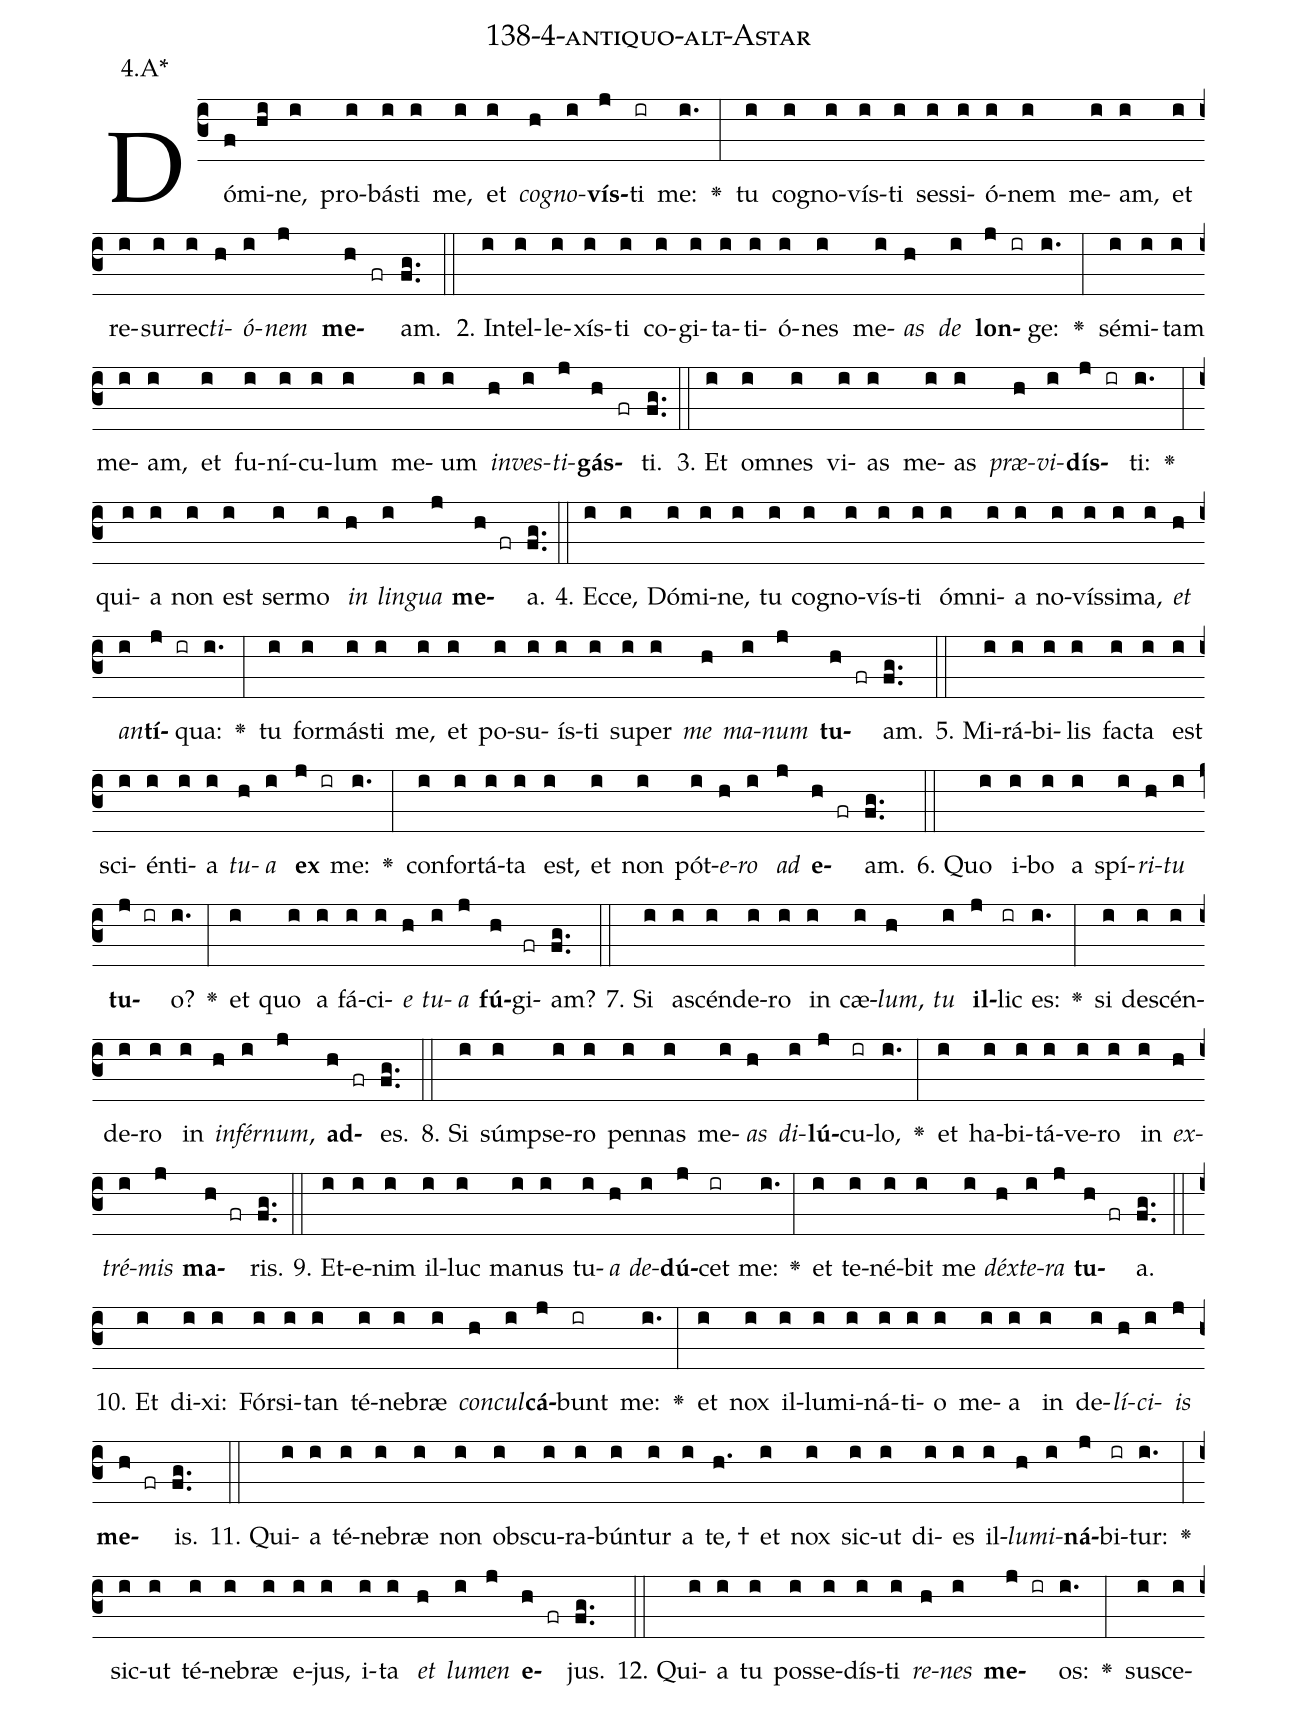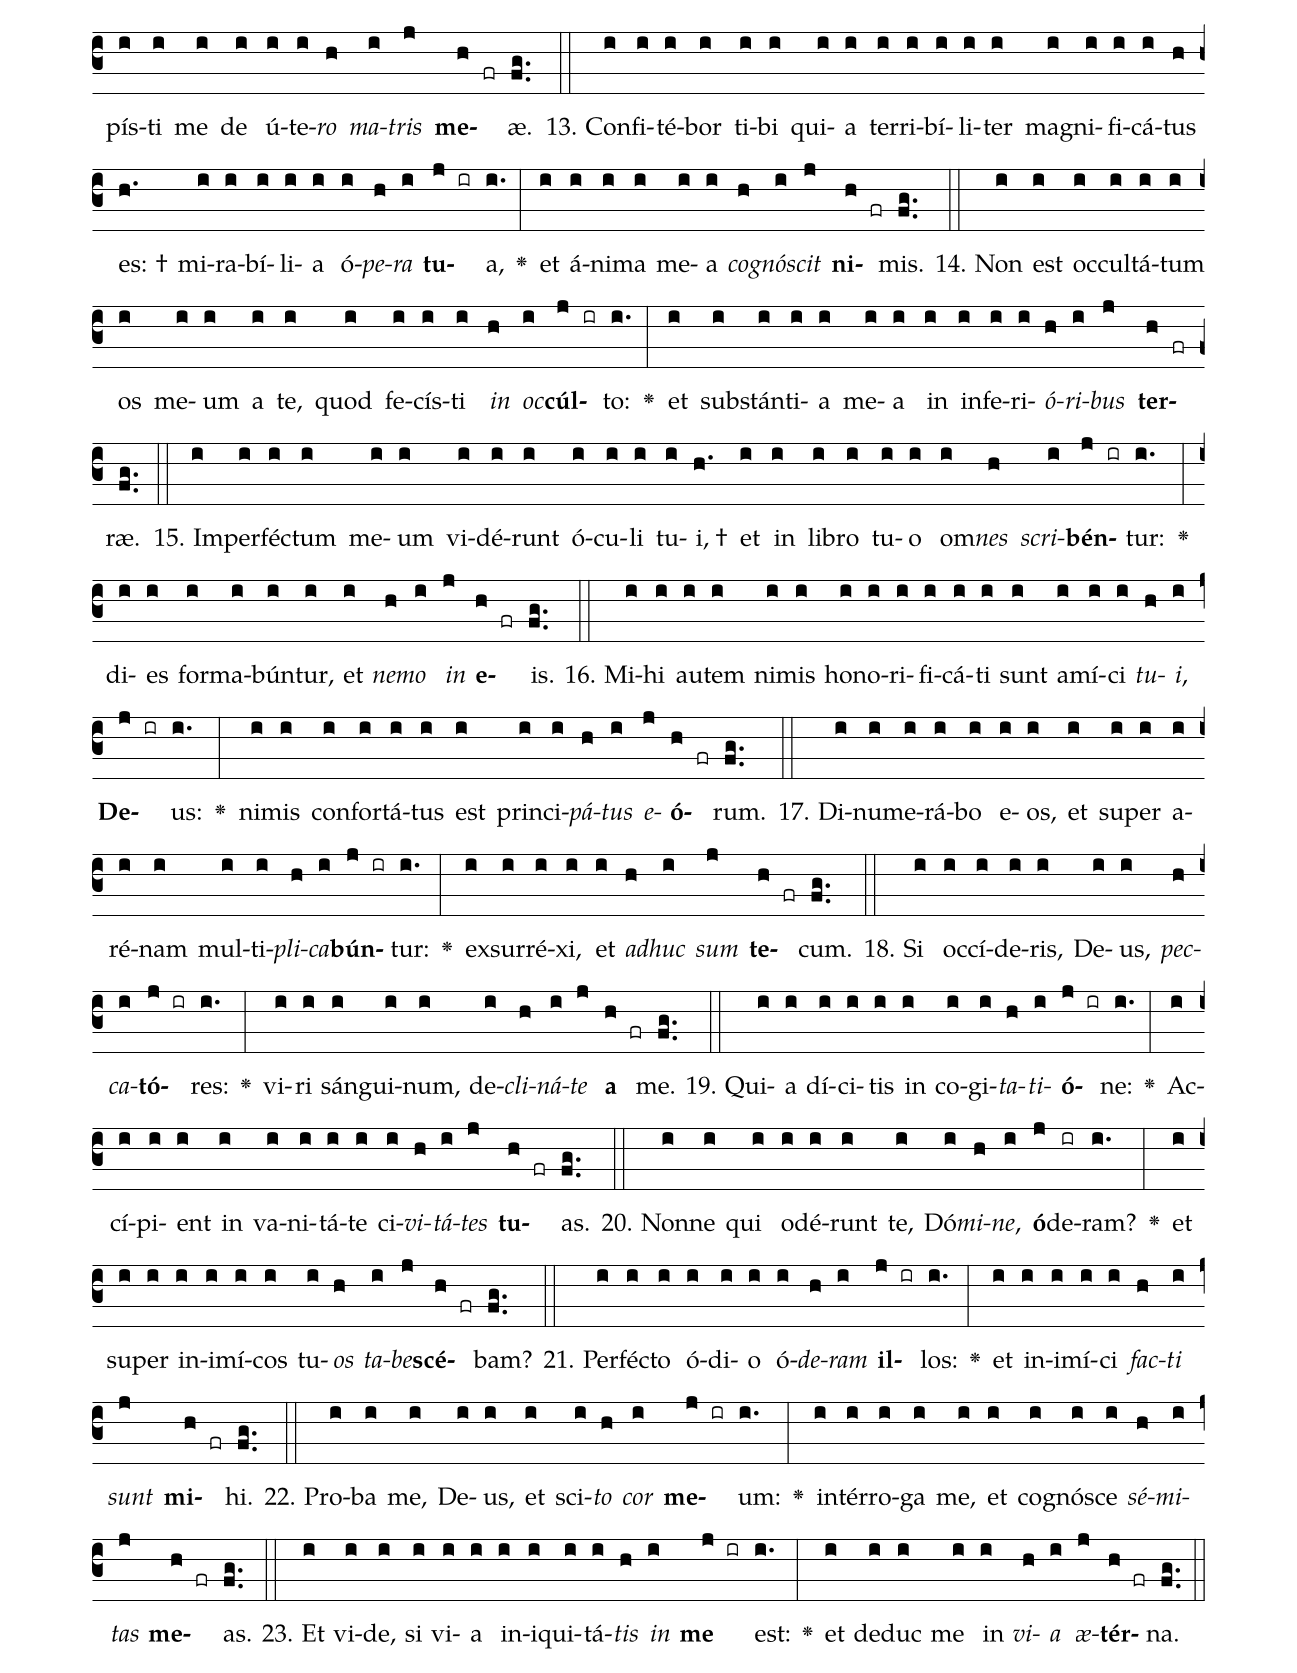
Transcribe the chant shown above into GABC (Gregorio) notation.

name: 138-4-antiquo-alt-Astar;
annotation: 4.A*;
%%
(c3)Dó(f)mi(hi)ne,(i) pro(i)bás(i)ti(i) me,(i) et(i) <i>co</i>(h)<i>gno</i>(i)<b>vís</b>(j)ti(ir) me:(i.) <v>\greheightstar</v>(:) tu(i) co(i)gno(i)vís(i)ti(i) ses(i)si(i)ó(i)nem(i) me(i)am,(i) et(i) re(i)sur(i)rec(i)<i>ti</i>(h)<i>ó</i>(i)<i>nem</i>(j) <b>me</b>(h fr)am.(fg..) (::)
2. In(i)tel(i)le(i)xís(i)ti(i) co(i)gi(i)ta(i)ti(i)ó(i)nes(i) me(i)<i>as</i>(h) <i>de</i>(i) <b>lon</b>(j ir)ge:(i.) <v>\greheightstar</v>(:) sé(i)mi(i)tam(i) me(i)am,(i) et(i) fu(i)ní(i)cu(i)lum(i) me(i)um(i) <i>in</i>(h)<i>ves</i>(i)<i>ti</i>(j)<b>gás</b>(h fr)ti.(fg..) (::)
3. Et(i) om(i)nes(i) vi(i)as(i) me(i)as(i) <i>præ</i>(h)<i>vi</i>(i)<b>dís</b>(j ir)ti:(i.) <v>\greheightstar</v>(:) qui(i)a(i) non(i) est(i) ser(i)mo(i) <i>in</i>(h) <i>lin</i>(i)<i>gua</i>(j) <b>me</b>(h fr)a.(fg..) (::)
4. Ec(i)ce,(i) Dó(i)mi(i)ne,(i) tu(i) co(i)gno(i)vís(i)ti(i) óm(i)ni(i)a(i) no(i)vís(i)si(i)ma,(i) <i>et</i>(h) <i>an</i>(i)<b>tí</b>(j ir)qua:(i.) <v>\greheightstar</v>(:) tu(i) for(i)más(i)ti(i) me,(i) et(i) po(i)su(i)ís(i)ti(i) su(i)per(i) <i>me</i>(h) <i>ma</i>(i)<i>num</i>(j) <b>tu</b>(h fr)am.(fg..) (::)
5. Mi(i)rá(i)bi(i)lis(i) fac(i)ta(i) est(i) sci(i)én(i)ti(i)a(i) <i>tu</i>(h)<i>a</i>(i) <b>ex</b>(j ir) me:(i.) <v>\greheightstar</v>(:) con(i)for(i)tá(i)ta(i) est,(i) et(i) non(i) pót(i)<i>e</i>(h)<i>ro</i>(i) <i>ad</i>(j) <b>e</b>(h fr)am.(fg..) (::)
6. Quo(i) i(i)bo(i) a(i) spí(i)<i>ri</i>(h)<i>tu</i>(i) <b>tu</b>(j ir)o?(i.) <v>\greheightstar</v>(:) et(i) quo(i) a(i) fá(i)ci(i)<i>e</i>(h) <i>tu</i>(i)<i>a</i>(j) <b>fú</b>(h)gi(fr)am?(fg..) (::)
7. Si(i) a(i)scén(i)de(i)ro(i) in(i) cæ(i)<i>lum</i>,(h) <i>tu</i>(i) <b>il</b>(j)lic(ir) es:(i.) <v>\greheightstar</v>(:) si(i) de(i)scén(i)de(i)ro(i) in(i) <i>in</i>(h)<i>fér</i>(i)<i>num</i>,(j) <b>ad</b>(h fr)es.(fg..) (::)
8. Si(i) súmp(i)se(i)ro(i) pen(i)nas(i) me(i)<i>as</i>(h) <i>di</i>(i)<b>lú</b>(j)cu(ir)lo,(i.) <v>\greheightstar</v>(:) et(i) ha(i)bi(i)tá(i)ve(i)ro(i) in(i) <i>ex</i>(h)<i>tré</i>(i)<i>mis</i>(j) <b>ma</b>(h fr)ris.(fg..) (::)
9. Et(i)e(i)nim(i) il(i)luc(i) ma(i)nus(i) tu(i)<i>a</i>(h) <i>de</i>(i)<b>dú</b>(j)cet(ir) me:(i.) <v>\greheightstar</v>(:) et(i) te(i)né(i)bit(i) me(i) <i>déx</i>(h)<i>te</i>(i)<i>ra</i>(j) <b>tu</b>(h fr)a.(fg..) (::)
10. Et(i) di(i)xi:(i) Fór(i)si(i)tan(i) té(i)ne(i)bræ(i) <i>con</i>(h)<i>cul</i>(i)<b>cá</b>(j)bunt(ir) me:(i.) <v>\greheightstar</v>(:) et(i) nox(i) il(i)lu(i)mi(i)ná(i)ti(i)o(i) me(i)a(i) in(i) de(i)<i>lí</i>(h)<i>ci</i>(i)<i>is</i>(j) <b>me</b>(h fr)is.(fg..) (::)
11. Qui(i)a(i) té(i)ne(i)bræ(i) non(i) obs(i)cu(i)ra(i)bún(i)tur(i) a(i) te, †(h.) et(i) nox(i) sic(i)ut(i) di(i)es(i) il(i)<i>lu</i>(h)<i>mi</i>(i)<b>ná</b>(j)bi(ir)tur:(i.) <v>\greheightstar</v>(:) sic(i)ut(i) té(i)ne(i)bræ(i) e(i)jus,(i) i(i)ta(i) <i>et</i>(h) <i>lu</i>(i)<i>men</i>(j) <b>e</b>(h fr)jus.(fg..) (::)
12. Qui(i)a(i) tu(i) pos(i)se(i)dís(i)ti(i) <i>re</i>(h)<i>nes</i>(i) <b>me</b>(j ir)os:(i.) <v>\greheightstar</v>(:) su(i)sce(i)pís(i)ti(i) me(i) de(i) ú(i)te(i)<i>ro</i>(h) <i>ma</i>(i)<i>tris</i>(j) <b>me</b>(h fr)æ.(fg..) (::)
13. Con(i)fi(i)té(i)bor(i) ti(i)bi(i) qui(i)a(i) ter(i)ri(i)bí(i)li(i)ter(i) ma(i)gni(i)fi(i)cá(i)tus(h) es: †(h.) mi(i)ra(i)bí(i)li(i)a(i) ó(i)<i>pe</i>(h)<i>ra</i>(i) <b>tu</b>(j ir)a,(i.) <v>\greheightstar</v>(:) et(i) á(i)ni(i)ma(i) me(i)a(i) <i>co</i>(h)<i>gnó</i>(i)<i>scit</i>(j) <b>ni</b>(h fr)mis.(fg..) (::)
14. Non(i) est(i) oc(i)cul(i)tá(i)tum(i) os(i) me(i)um(i) a(i) te,(i) quod(i) fe(i)cís(i)ti(i) <i>in</i>(h) <i>oc</i>(i)<b>cúl</b>(j ir)to:(i.) <v>\greheightstar</v>(:) et(i) sub(i)stán(i)ti(i)a(i) me(i)a(i) in(i) in(i)fe(i)ri(i)<i>ó</i>(h)<i>ri</i>(i)<i>bus</i>(j) <b>ter</b>(h fr)ræ.(fg..) (::)
15. Im(i)per(i)féc(i)tum(i) me(i)um(i) vi(i)dé(i)runt(i) ó(i)cu(i)li(i) tu(i)i, †(h.) et(i) in(i) li(i)bro(i) tu(i)o(i) om(i)<i>nes</i>(h) <i>scri</i>(i)<b>bén</b>(j ir)tur:(i.) <v>\greheightstar</v>(:) di(i)es(i) for(i)ma(i)bún(i)tur,(i) et(i) <i>ne</i>(h)<i>mo</i>(i) <i>in</i>(j) <b>e</b>(h fr)is.(fg..) (::)
16. Mi(i)hi(i) au(i)tem(i) ni(i)mis(i) ho(i)no(i)ri(i)fi(i)cá(i)ti(i) sunt(i) a(i)mí(i)ci(i) <i>tu</i>(h)<i>i</i>,(i) <b>De</b>(j ir)us:(i.) <v>\greheightstar</v>(:) ni(i)mis(i) con(i)for(i)tá(i)tus(i) est(i) prin(i)ci(i)<i>pá</i>(h)<i>tus</i>(i) <i>e</i>(j)<b>ó</b>(h fr)rum.(fg..) (::)
17. Di(i)nu(i)me(i)rá(i)bo(i) e(i)os,(i) et(i) su(i)per(i) a(i)ré(i)nam(i) mul(i)ti(i)<i>pli</i>(h)<i>ca</i>(i)<b>bún</b>(j ir)tur:(i.) <v>\greheightstar</v>(:) ex(i)sur(i)ré(i)xi,(i) et(i) <i>ad</i>(h)<i>huc</i>(i) <i>sum</i>(j) <b>te</b>(h fr)cum.(fg..) (::)
18. Si(i) oc(i)cí(i)de(i)ris,(i) De(i)us,(i) <i>pec</i>(h)<i>ca</i>(i)<b>tó</b>(j ir)res:(i.) <v>\greheightstar</v>(:) vi(i)ri(i) sán(i)gui(i)num,(i) de(i)<i>cli</i>(h)<i>ná</i>(i)<i>te</i>(j) <b>a</b>(h fr) me.(fg..) (::)
19. Qui(i)a(i) dí(i)ci(i)tis(i) in(i) co(i)gi(i)<i>ta</i>(h)<i>ti</i>(i)<b>ó</b>(j ir)ne:(i.) <v>\greheightstar</v>(:) Ac(i)cí(i)pi(i)ent(i) in(i) va(i)ni(i)tá(i)te(i) ci(i)<i>vi</i>(h)<i>tá</i>(i)<i>tes</i>(j) <b>tu</b>(h fr)as.(fg..) (::)
20. Non(i)ne(i) qui(i) o(i)dé(i)runt(i) te,(i) Dó(i)<i>mi</i>(h)<i>ne</i>,(i) <b>ó</b>(j)de(ir)ram?(i.) <v>\greheightstar</v>(:) et(i) su(i)per(i) in(i)i(i)mí(i)cos(i) tu(i)<i>os</i>(h) <i>ta</i>(i)<i>be</i>(j)<b>scé</b>(h fr)bam?(fg..) (::)
21. Per(i)féc(i)to(i) ó(i)di(i)o(i) ó(i)<i>de</i>(h)<i>ram</i>(i) <b>il</b>(j ir)los:(i.) <v>\greheightstar</v>(:) et(i) in(i)i(i)mí(i)ci(i) <i>fac</i>(h)<i>ti</i>(i) <i>sunt</i>(j) <b>mi</b>(h fr)hi.(fg..) (::)
22. Pro(i)ba(i) me,(i) De(i)us,(i) et(i) sci(i)<i>to</i>(h) <i>cor</i>(i) <b>me</b>(j ir)um:(i.) <v>\greheightstar</v>(:) in(i)tér(i)ro(i)ga(i) me,(i) et(i) co(i)gnó(i)sce(i) <i>sé</i>(h)<i>mi</i>(i)<i>tas</i>(j) <b>me</b>(h fr)as.(fg..) (::)
23. Et(i) vi(i)de,(i) si(i) vi(i)a(i) in(i)i(i)qui(i)tá(i)<i>tis</i>(h) <i>in</i>(i) <b>me</b>(j ir) est:(i.) <v>\greheightstar</v>(:) et(i) de(i)duc(i) me(i) in(i) <i>vi</i>(h)<i>a</i>(i) <i>æ</i>(j)<b>tér</b>(h fr)na.(fg..) (::)
